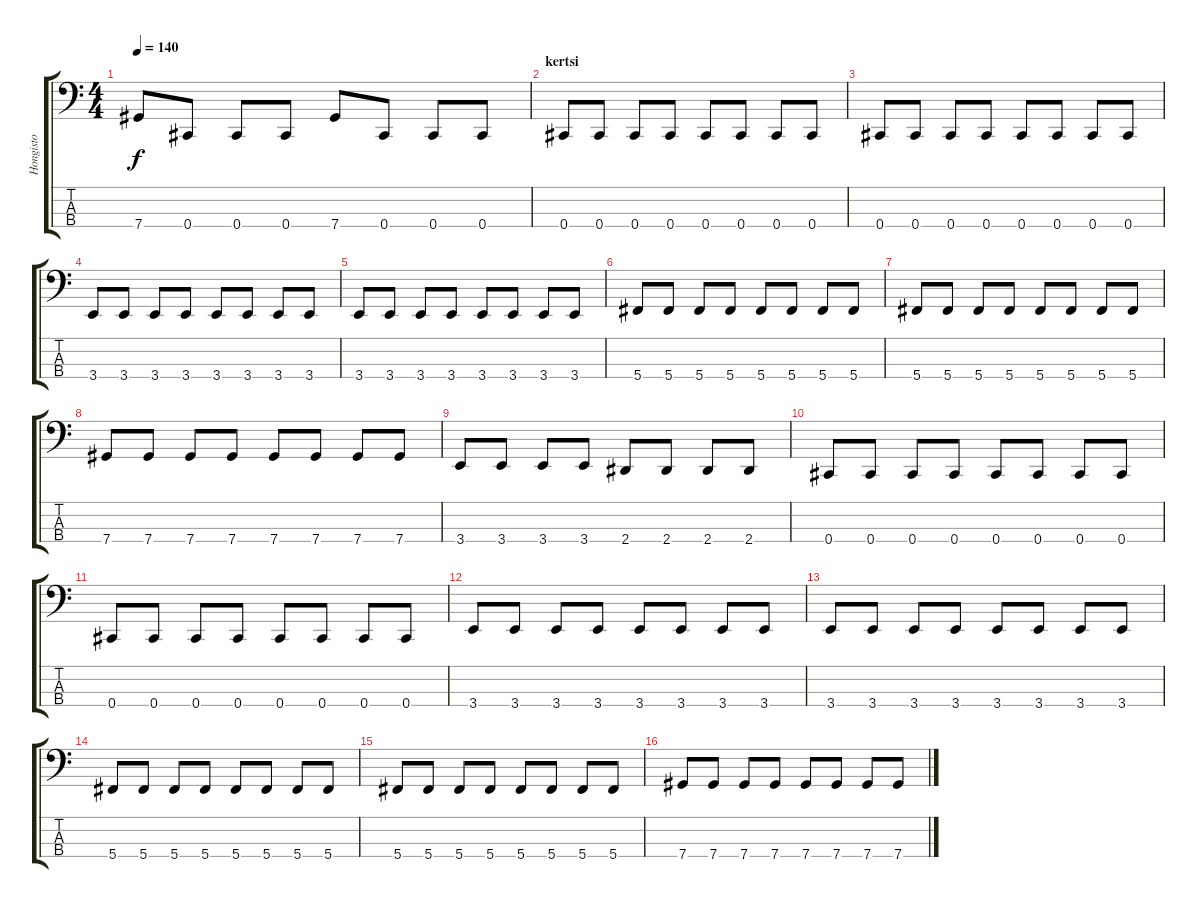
\track ("Hongisto" "Hongisto") {instrument electricbassfinger}
\staff {score tabs}
\tuning (Gb2 Db2 Ab1 Db1) {hide}
\ts (4 4)
\tempo 140
\clef f4
\ks c
7.4.8{dy f} 0.4.8 0.4.8 0.4.8 7.4.8 0.4.8 0.4.8 0.4.8 |
\section ("" "kertsi")
0.4.8 0.4.8 0.4.8 0.4.8 0.4.8 0.4.8 0.4.8 0.4.8 |
0.4.8 0.4.8 0.4.8 0.4.8 0.4.8 0.4.8 0.4.8 0.4.8 |
3.4.8 3.4.8 3.4.8 3.4.8 3.4.8 3.4.8 3.4.8 3.4.8 |
3.4.8 3.4.8 3.4.8 3.4.8 3.4.8 3.4.8 3.4.8 3.4.8 |
5.4.8 5.4.8 5.4.8 5.4.8 5.4.8 5.4.8 5.4.8 5.4.8 |
5.4.8 5.4.8 5.4.8 5.4.8 5.4.8 5.4.8 5.4.8 5.4.8 |
7.4.8 7.4.8 7.4.8 7.4.8 7.4.8 7.4.8 7.4.8 7.4.8 |
3.4.8 3.4.8 3.4.8 3.4.8 2.4.8 2.4.8 2.4.8 2.4.8 |
0.4.8 0.4.8 0.4.8 0.4.8 0.4.8 0.4.8 0.4.8 0.4.8 |
0.4.8 0.4.8 0.4.8 0.4.8 0.4.8 0.4.8 0.4.8 0.4.8 |
3.4.8 3.4.8 3.4.8 3.4.8 3.4.8 3.4.8 3.4.8 3.4.8 |
3.4.8 3.4.8 3.4.8 3.4.8 3.4.8 3.4.8 3.4.8 3.4.8 |
5.4.8 5.4.8 5.4.8 5.4.8 5.4.8 5.4.8 5.4.8 5.4.8 |
5.4.8 5.4.8 5.4.8 5.4.8 5.4.8 5.4.8 5.4.8 5.4.8 |
7.4.8 7.4.8 7.4.8 7.4.8 7.4.8 7.4.8 7.4.8 7.4.8
